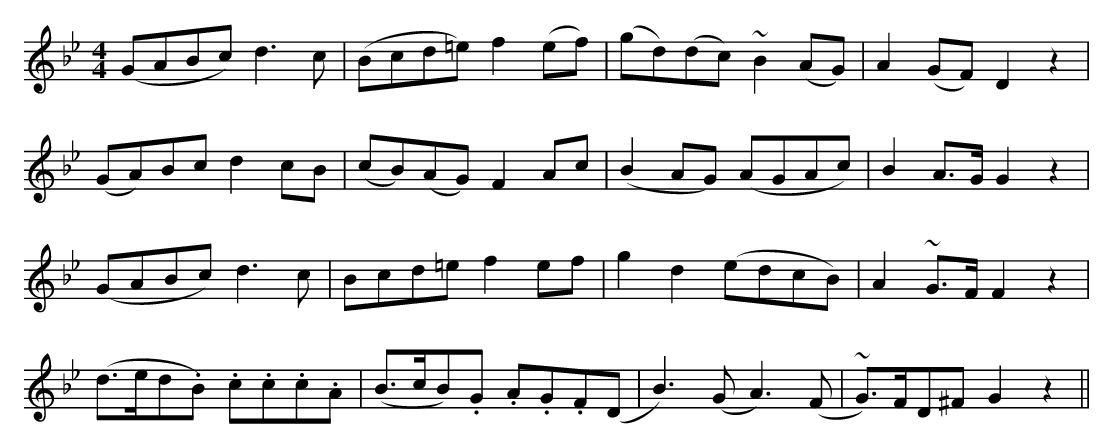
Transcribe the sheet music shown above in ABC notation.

X:1
M:4/4
K:Gmin
(GABc) d3 c|(Bcd=e) f2 (ef)|(gd)(dc) ~B2 (AG)|A2 (GF) D2 z2|
(GA)Bc d2 cB|(cB)(AG) F2 Ac|(B2 AG) (AGAc)|B2 A>G G2 z2|
(GABc) d3 c|Bcd=e f2 ef|g2 d2 (edcB)|A2 ~G>F F2 z2|
(d>ed.B) .c.c.c.A|(B>cB).G .A.G.F(D|B3) (G A3) (F|~G)>FD^F G2 z2||
